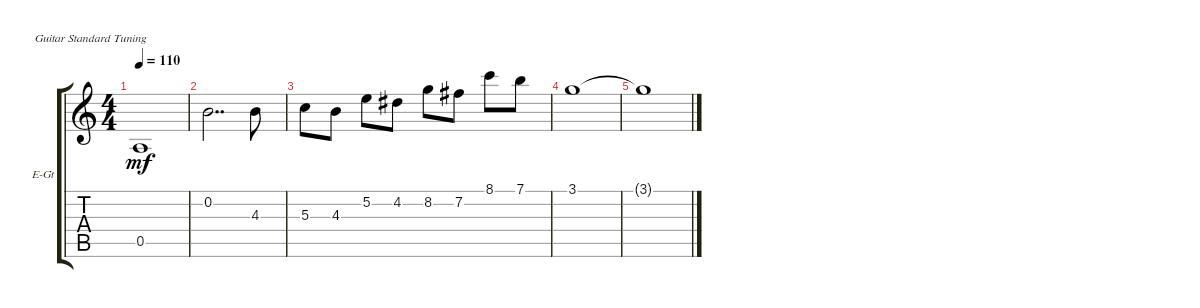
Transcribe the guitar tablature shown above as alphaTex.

\bracketExtendMode groupsimilarinstruments
\firstSystemTrackNameOrientation horizontal
\otherSystemsTrackNameOrientation horizontal
\track ("Electric Guitar 2" "E-Gt") {instrument distortionguitar}
\staff {score tabs}
\tuning (E4 B3 G3 D3 A2 E2)
\ts (4 4)
\tempo 110
\clef g2
\ks c
0.5.1{dy mf} |
0.2.2{dd} 4.3.8 |
5.3.8 4.3.8 5.2.8 4.2.8 8.2.8 7.2.8 8.1.8 7.1.8 |
3.1.1 |
3.1{t}.1
